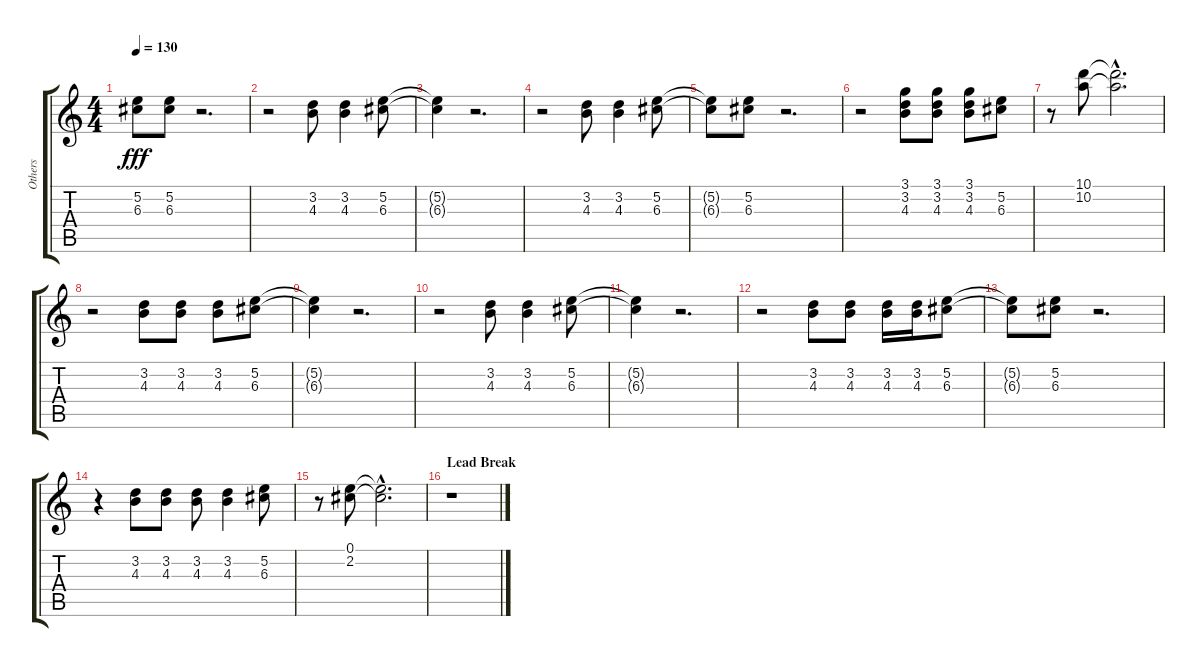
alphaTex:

\track ("Others" "Others") {instrument acousticguitarnylon}
\staff {score tabs}
\tuning (E4 B3 G3 D3 A2 E2) {hide}
\ts (4 4)
\tempo 130
\clef g2
\ks c
(5.2{t} 6.3{t}).8{dy fff} (5.2 6.3).8 r.2{d} |
r.2 (3.2 4.3).8 (3.2 4.3).4 (5.2 6.3).8 |
(5.2{t} 6.3{t}).4 r.2{d} |
r.2 (3.2 4.3).8 (3.2 4.3).4 (5.2 6.3).8 |
(5.2{t} 6.3{t}).8 (5.2 6.3).8 r.2{d} |
r.2 (3.1 3.2 4.3).8 (3.1 3.2 4.3).8 (3.1 3.2 4.3).8 (5.2 6.3).8 |
r.8 (10.1 10.2).8 (10.1{hac t} 10.2{hac t}).2{d} |
r.2 (3.2 4.3).8 (3.2 4.3).8 (3.2 4.3).8 (5.2 6.3).8 |
(5.2{t} 6.3{t}).4 r.2{d} |
r.2 (3.2 4.3).8 (3.2 4.3).4 (5.2 6.3).8 |
(5.2{t} 6.3{t}).4 r.2{d} |
r.2 (3.2 4.3).8 (3.2 4.3).8 (3.2 4.3).16 (3.2 4.3).16 (5.2 6.3).8 |
(5.2{t} 6.3{t}).8 (5.2 6.3).8 r.2{d} |
r.4 (3.2 4.3).8 (3.2 4.3).8 (3.2 4.3).8 (3.2 4.3).4 (5.2 6.3).8 |
r.8 (0.1 2.2).8 (0.1{hac t} 2.2{hac t}).2{d} |
\section ("" "Lead Break")
r.1
